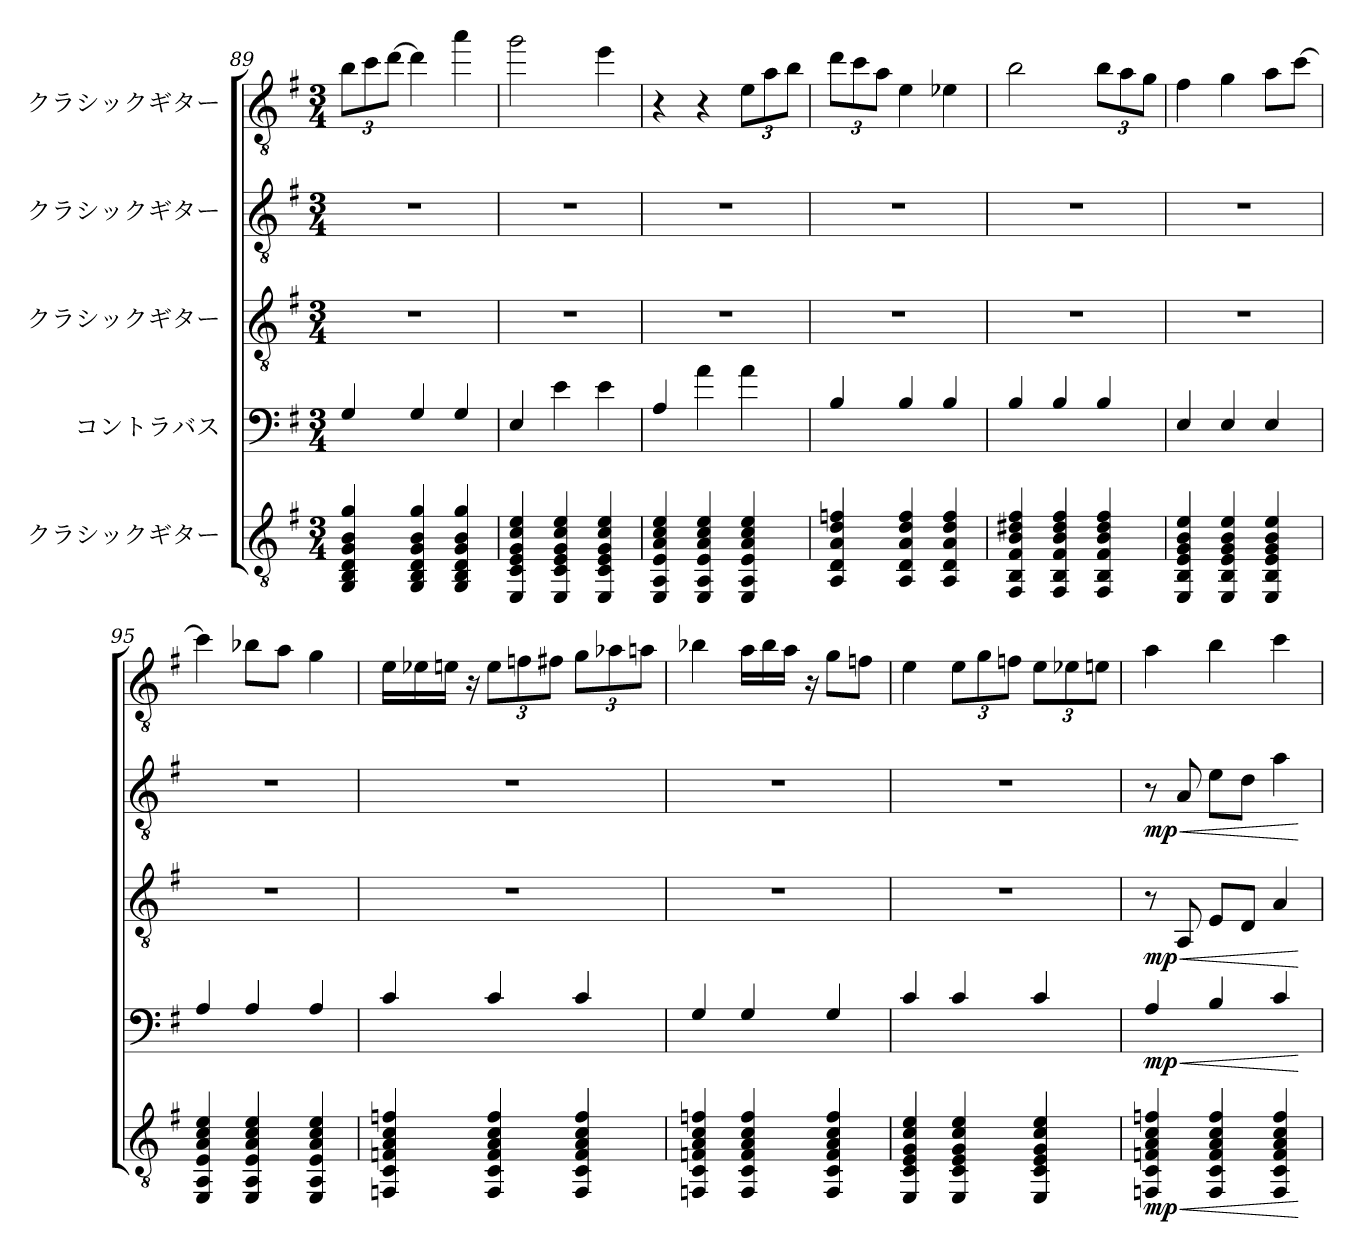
**kern	**dynam	**kern	**dynam	**kern	**dynam	**kern	**dynam	**kern
*part5	*part5	*part4	*part4	*part3	*part3	*part2	*part2	*part1
*staff5	*staff5	*staff4	*staff4	*staff3	*staff3	*staff2	*staff2	*staff1
*I"クラシックギター	*	*I"コントラバス	*	*I"クラシックギター	*	*I"クラシックギター	*	*I"クラシックギター
!!LO:PB:g=z
*clefGv2	*	*clefF4	*	*clefGv2	*	*clefGv2	*	*clefGv2
*	*	*ITrd7c12	*	*	*	*	*	*
*k[f#]	*	*k[f#]	*	*k[f#]	*	*k[f#]	*	*k[f#]
*M3/4	*	*M3/4	*	*M3/4	*	*M3/4	*	*M3/4
*	*	*	*	*	*	*	*	*Xbrackettup
=89	=89	=89	=89	=89	=89	=89	=89	=89
4GG/ 4BB/ 4D/ 4G/ 4B/ 4g/	.	4GG/	.	2.r	.	2.r	.	12b\L
.	.	.	.	.	.	.	.	12cc\
.	.	.	.	.	.	.	.	[12dd\J
4GG/ 4BB/ 4D/ 4G/ 4B/ 4g/	.	4GG/	.	.	.	.	.	4dd\]
4GG/ 4BB/ 4D/ 4G/ 4B/ 4g/	.	4GG/	.	.	.	.	.	4aa\
=90	=90	=90	=90	=90	=90	=90	=90	=90
4EE/ 4C/ 4E/ 4G/ 4c/ 4e/	.	4EE/	.	2.r	.	2.r	.	2gg\
4EE/ 4C/ 4E/ 4G/ 4c/ 4e/	.	4E\	.	.	.	.	.	.
4EE/ 4C/ 4E/ 4G/ 4c/ 4e/	.	4E\	.	.	.	.	.	4ee\
=91	=91	=91	=91	=91	=91	=91	=91	=91
4EE/ 4AA/ 4E/ 4A/ 4c/ 4e/	.	4AA/	.	2.r	.	2.r	.	4r
4EE/ 4AA/ 4E/ 4A/ 4c/ 4e/	.	4A\	.	.	.	.	.	4r
4EE/ 4AA/ 4E/ 4A/ 4c/ 4e/	.	4A\	.	.	.	.	.	12e\L
.	.	.	.	.	.	.	.	12a\
.	.	.	.	.	.	.	.	12b\J
=92	=92	=92	=92	=92	=92	=92	=92	=92
4AA/ 4D/ 4A/ 4d/ 4fn/	.	4BB/	.	2.r	.	2.r	.	12dd\L
.	.	.	.	.	.	.	.	12cc\
.	.	.	.	.	.	.	.	12a\J
4AA/ 4D/ 4A/ 4d/ 4f/	.	4BB/	.	.	.	.	.	4e\
4AA/ 4D/ 4A/ 4d/ 4f/	.	4BB/	.	.	.	.	.	4e-X\
=93	=93	=93	=93	=93	=93	=93	=93	=93
4FF#/ 4BB/ 4F#/ 4B/ 4d#X/ 4f#/	.	4BB/	.	2.r	.	2.r	.	2b\
4FF#/ 4BB/ 4F#/ 4B/ 4d#/ 4f#/	.	4BB/	.	.	.	.	.	.
4FF#/ 4BB/ 4F#/ 4B/ 4d#/ 4f#/	.	4BB/	.	.	.	.	.	12b\L
.	.	.	.	.	.	.	.	12a\
.	.	.	.	.	.	.	.	12g\J
=94	=94	=94	=94	=94	=94	=94	=94	=94
4EE/ 4BB/ 4E/ 4G/ 4B/ 4e/	.	4EE/	.	2.r	.	2.r	.	4f#\
4EE/ 4BB/ 4E/ 4G/ 4B/ 4e/	.	4EE/	.	.	.	.	.	4g\
4EE/ 4BB/ 4E/ 4G/ 4B/ 4e/	.	4EE/	.	.	.	.	.	8a\L
.	.	.	.	.	.	.	.	[8cc\J
=95	=95	=95	=95	=95	=95	=95	=95	=95
4EE/ 4AA/ 4E/ 4A/ 4c/ 4e/	.	4AA/	.	2.r	.	2.r	.	4cc\]
4EE/ 4AA/ 4E/ 4A/ 4c/ 4e/	.	4AA/	.	.	.	.	.	8b-X\L
.	.	.	.	.	.	.	.	8a\J
4EE/ 4AA/ 4E/ 4A/ 4c/ 4e/	.	4AA/	.	.	.	.	.	4g\
!!LO:LB:g=z
=96	=96	=96	=96	=96	=96	=96	=96	=96
4FFn/ 4C/ 4Fn/ 4A/ 4c/ 4fn/	.	4C/	.	2.r	.	2.r	.	16e\LL
.	.	.	.	.	.	.	.	16e-X\
.	.	.	.	.	.	.	.	16en\JJ
.	.	.	.	.	.	.	.	16r
4FF/ 4C/ 4F/ 4A/ 4c/ 4f/	.	4C/	.	.	.	.	.	12e\L
.	.	.	.	.	.	.	.	12fn\
.	.	.	.	.	.	.	.	12f#X\J
4FF/ 4C/ 4F/ 4A/ 4c/ 4f/	.	4C/	.	.	.	.	.	12g\L
.	.	.	.	.	.	.	.	12a-X\
.	.	.	.	.	.	.	.	12an\J
=97	=97	=97	=97	=97	=97	=97	=97	=97
4FFn/ 4C/ 4Fn/ 4A/ 4c/ 4fn/	.	4GG/	.	2.r	.	2.r	.	4b-X\
4FF/ 4C/ 4F/ 4A/ 4c/ 4f/	.	4GG/	.	.	.	.	.	16a\LL
.	.	.	.	.	.	.	.	16b-\
.	.	.	.	.	.	.	.	16a\JJ
.	.	.	.	.	.	.	.	16r
4FF/ 4C/ 4F/ 4A/ 4c/ 4f/	.	4GG/	.	.	.	.	.	8g\L
.	.	.	.	.	.	.	.	8fn\J
=98	=98	=98	=98	=98	=98	=98	=98	=98
4EE/ 4C/ 4E/ 4G/ 4c/ 4e/	.	4C/	.	2.r	.	2.r	.	4e\
4EE/ 4C/ 4E/ 4G/ 4c/ 4e/	.	4C/	.	.	.	.	.	12e\L
.	.	.	.	.	.	.	.	12g\
.	.	.	.	.	.	.	.	12fn\J
4EE/ 4C/ 4E/ 4G/ 4c/ 4e/	.	4C/	.	.	.	.	.	12e\L
.	.	.	.	.	.	.	.	12e-X\
.	.	.	.	.	.	.	.	12en\J
=99	=99	=99	=99	=99	=99	=99	=99	=99
!	!LO:HP:b	!	!LO:HP:b	!	!LO:HP:b	!	!LO:HP:b	!
!	!LO:DY:n=1:b	!	!LO:DY:n=1:b	!	!LO:DY:n=1:b	!	!LO:DY:n=1:b	!
4FFn/ 4C/ 4Fn/ 4A/ 4c/ 4fn/	< mp	4AA/	< mp	8r	< mp	8r	< mp	4a\
.	.	.	.	8AA/	.	8A/	.	.
4FF/ 4C/ 4F/ 4A/ 4c/ 4f/	.	4BB/	.	8E/L	.	8e\L	.	4b\
.	.	.	.	8D/J	.	8d\J	.	.
4FF/ 4C/ 4F/ 4A/ 4c/ 4f/	.	4C/	.	4A/	.	4a\	.	4cc\
.	[	.	[	.	[	.	[	.
=	=	=	=	=	=	=	=	=
*-	*-	*-	*-	*-	*-	*-	*-	*-
